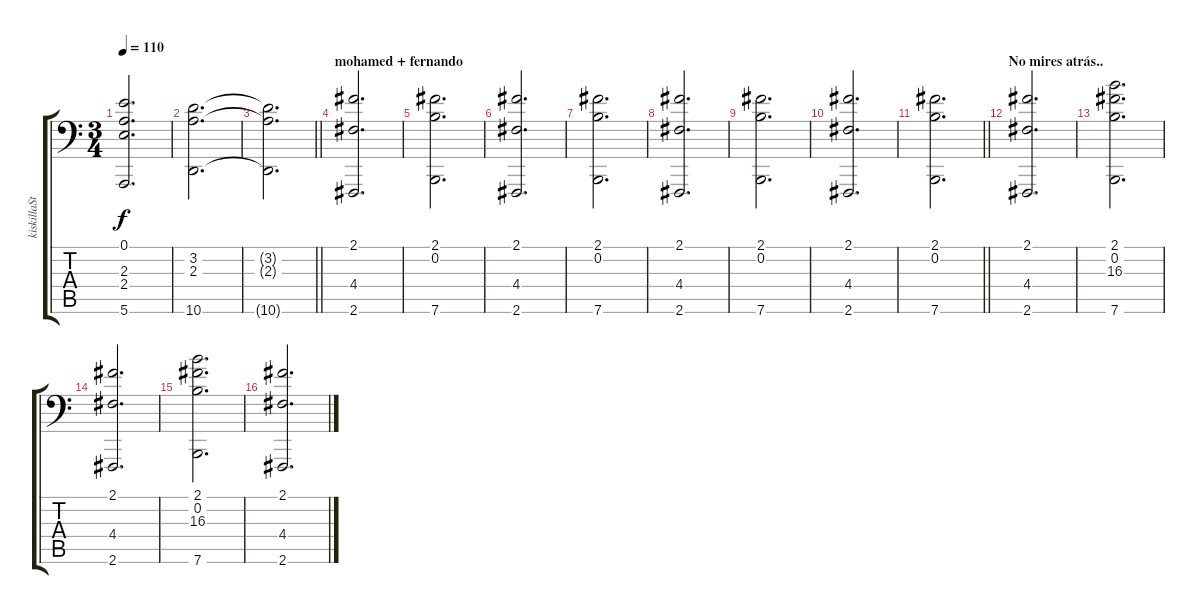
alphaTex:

\track ("kiskillaStrings" "kiskillaSt") {instrument stringensemble2}
\staff {score tabs}
\tuning (E4 B3 G3 D3 A2 E1) {hide}
\ts (3 4)
\tempo 110
\clef f4
\ks c
(0.1 2.3 2.4 5.6).2{d dy f} |
(3.2 2.3 10.6).2{d} |
\barLineRight lightlight
(3.2{t} 2.3{t} 10.6{t}).2{d} |
\section ("" "mohamed + fernando")
(2.1 4.4 2.6).2{d} |
(2.1 0.2 7.6).2{d} |
(2.1 4.4 2.6).2{d} |
(2.1 0.2 7.6).2{d} |
(2.1 4.4 2.6).2{d} |
(2.1 0.2 7.6).2{d} |
(2.1 4.4 2.6).2{d} |
\barLineRight lightlight
(2.1 0.2 7.6).2{d} |
\section ("" "No mires atrás..")
(2.1 4.4 2.6).2{d} |
(2.1 0.2 16.3 7.6).2{d} |
(2.1 4.4 2.6).2{d} |
(2.1 0.2 16.3 7.6).2{d} |
(2.1 4.4 2.6).2{d}
